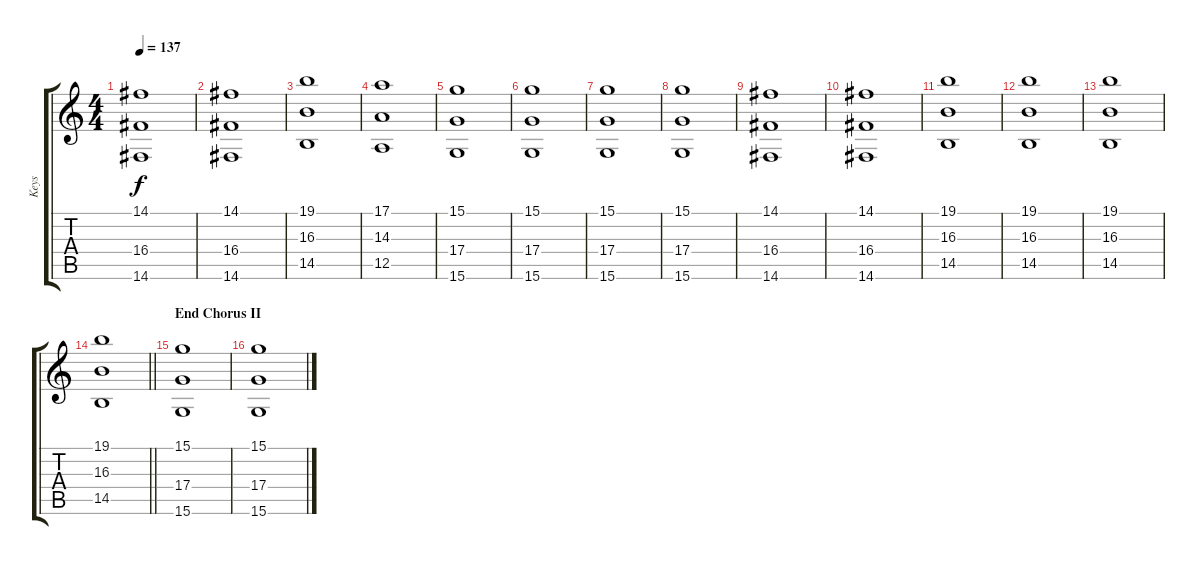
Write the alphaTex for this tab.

\track ("Keys" "Keys") {instrument synthstrings2}
\staff {score tabs}
\tuning (E4 B3 G3 D3 A2 E2) {hide}
\ts (4 4)
\tempo 137
\clef g2
\ks c
(14.1 16.4 14.6).1{dy f} |
(14.1 16.4 14.6).1 |
(19.1 16.3 14.5).1 |
(17.1 14.3 12.5).1 |
(15.1 17.4 15.6).1 |
(15.1 17.4 15.6).1 |
(15.1 17.4 15.6).1 |
(15.1 17.4 15.6).1 |
(14.1 16.4 14.6).1 |
(14.1 16.4 14.6).1 |
(19.1 16.3 14.5).1 |
(19.1 16.3 14.5).1 |
(19.1 16.3 14.5).1 |
\barLineRight lightlight
(19.1 16.3 14.5).1 |
\section ("" "End Chorus II")
(15.1 17.4 15.6).1 |
(15.1 17.4 15.6).1
